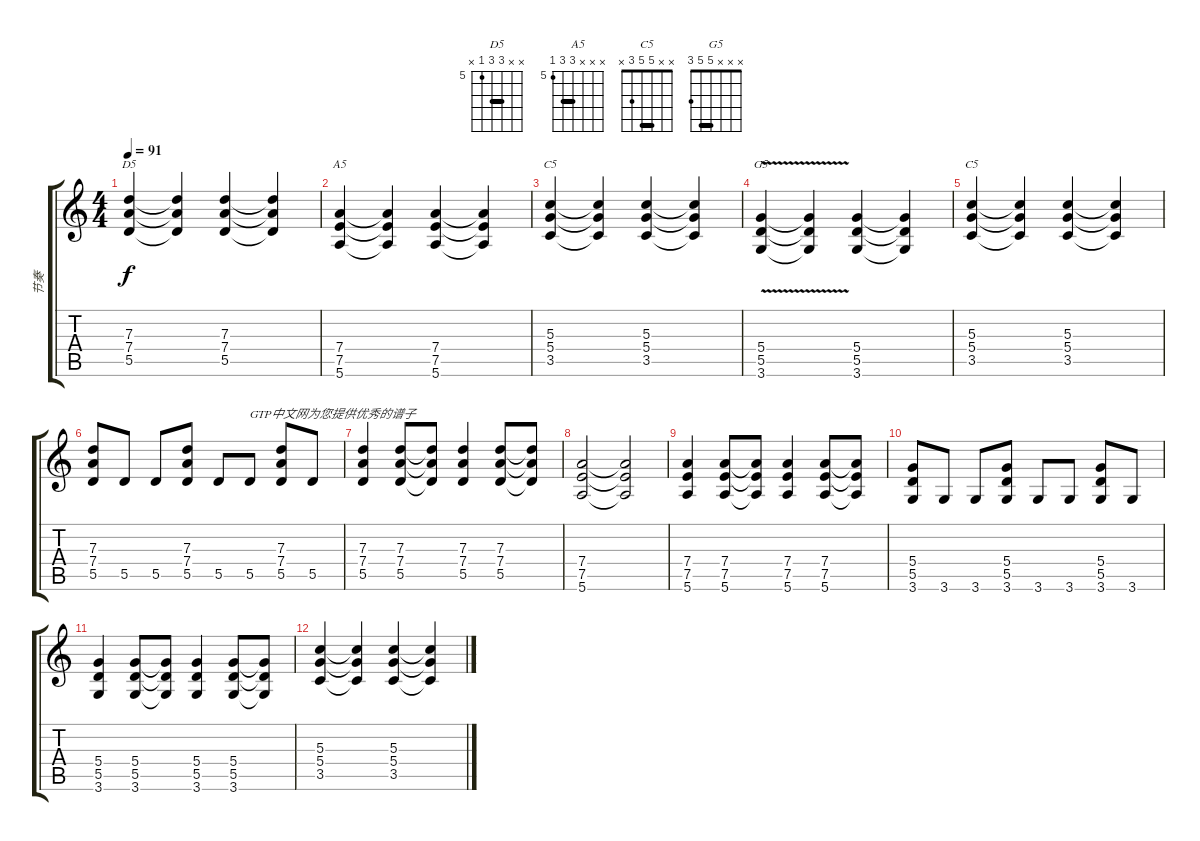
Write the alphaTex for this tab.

\track ("节奏" "节奏") {instrument distortionguitar}
\staff {score tabs}
\tuning (E4 B3 G3 D3 A2 E2) {hide}
\chord ("D5" x x 7 7 5 x) {firstfret 5 barre 7}
\chord ("A5" x x x 7 7 5) {firstfret 5 barre 7}
\chord ("C5" x x 5 5 3 x) {firstfret 3 barre 5}
\chord ("G5" x x x 5 5 3) {barre 5}
\chord ("C5" x x 5 5 3 x) {barre 5}
\ts (4 4)
\tempo 91
\clef g2
\ks c
(7.3 7.4 5.5).4{ch "D5" dy f} (7.3{t} 7.4{t} 5.5{t}).4 (7.3 7.4 5.5).4 (7.3{t} 7.4{t} 5.5{t}).4 |
(7.4 7.5 5.6).4{ch "A5"} (7.4{t} 7.5{t} 5.6{t}).4 (7.4 7.5 5.6).4 (7.4{t} 7.5{t} 5.6{t}).4 |
(5.3 5.4 3.5).4{ch "C5"} (5.3{t} 5.4{t} 3.5{t}).4 (5.3 5.4 3.5).4 (5.3{t} 5.4{t} 3.5{t}).4 |
(5.4 5.5 3.6{v}).4{ch "G5"} (5.4{t} 5.5{t} 3.6{t}).4 (5.4 5.5 3.6).4 (5.4{t} 5.5{t} 3.6{t}).4 |
(5.3 5.4 3.5).4{ch "C5"} (5.3{t} 5.4{t} 3.5{t}).4 (5.3 5.4 3.5).4 (5.3{t} 5.4{t} 3.5{t}).4 |
(7.3 7.4 5.5).8 5.5.8 5.5.8 (7.3 7.4 5.5).8 5.5.8 5.5.8{txt "GTP中文网为您提供优秀的谱子"} (7.3 7.4 5.5).8 5.5.8 |
(7.3 7.4 5.5).4 (7.3 7.4 5.5).8 (7.3{t} 7.4{t} 5.5{t}).8 (7.3 7.4 5.5).4 (7.3 7.4 5.5).8 (7.3{t} 7.4{t} 5.5{t}).8 |
(7.4 7.5 5.6).2 (7.4{t} 7.5{t} 5.6{t}).2 |
(7.4 7.5 5.6).4 (7.4 7.5 5.6).8 (7.4{t} 7.5{t} 5.6{t}).8 (7.4 7.5 5.6).4 (7.4 7.5 5.6).8 (7.4{t} 7.5{t} 5.6{t}).8 |
(5.4 5.5 3.6).8 3.6.8 3.6.8 (5.4 5.5 3.6).8 3.6.8 3.6.8 (5.4 5.5 3.6).8 3.6.8 |
(5.4 5.5 3.6).4 (5.4 5.5 3.6).8 (5.4{t} 5.5{t} 3.6{t}).8 (5.4 5.5 3.6).4 (5.4 5.5 3.6).8 (5.4{t} 5.5{t} 3.6{t}).8 |
(5.3 5.4 3.5).4 (5.3{t} 5.4{t} 3.5{t}).4 (5.3 5.4 3.5).4 (5.3{t} 5.4{t} 3.5{t}).4
